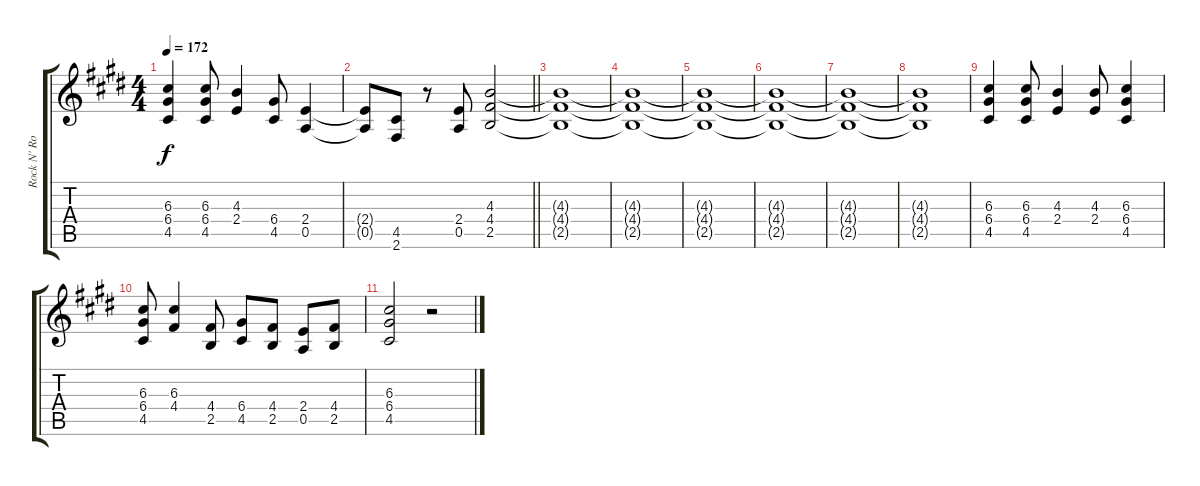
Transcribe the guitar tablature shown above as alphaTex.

\track ("Rock N' Rolf" "Rock N' Ro") {instrument distortionguitar}
\staff {score tabs}
\tuning (E4 B3 G3 D3 A2 E2) {hide}
\ts (4 4)
\tempo 172
\clef g2
\ks c#minor
(6.3 6.4 4.5).4{dy f} (6.3 6.4 4.5).8 (4.3 2.4).4 (6.4 4.5).8 (2.4 0.5).4 |
\barLineRight lightlight
(2.4{t} 0.5{t}).8 (4.5 2.6).8 r.8 (2.4 0.5).8 (4.3 4.4 2.5).2 |
(4.3{t} 4.4{t} 2.5{t}).1 |
(4.3{t} 4.4{t} 2.5{t}).1 |
(4.3{t} 4.4{t} 2.5{t}).1 |
(4.3{t} 4.4{t} 2.5{t}).1 |
(4.3{t} 4.4{t} 2.5{t}).1 |
(4.3{t} 4.4{t} 2.5{t}).1 |
(6.3 6.4 4.5).4 (6.3 6.4 4.5).8 (4.3 2.4).4 (4.3 2.4).8 (6.3 6.4 4.5).4 |
(6.3 6.4 4.5).8 (6.3 4.4).4 (4.4 2.5).8 (6.4 4.5).8 (4.4 2.5).8 (2.4 0.5).8 (4.4 2.5).8 |
(6.3 6.4 4.5).2 r.2
